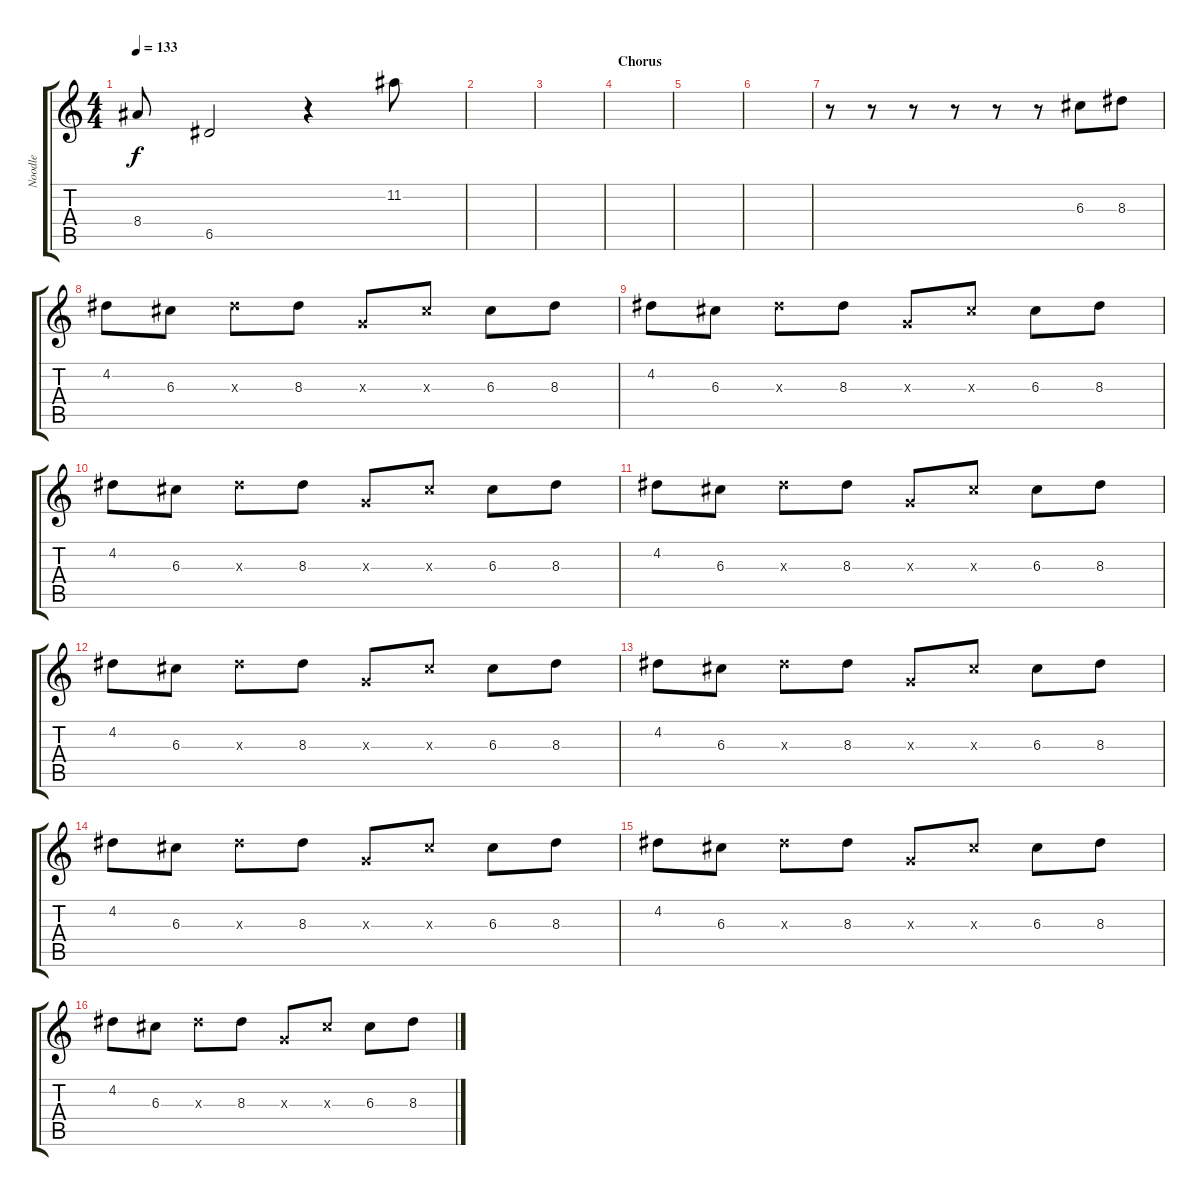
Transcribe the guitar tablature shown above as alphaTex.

\track ("Noodle" "Noodle") {instrument electricguitarjazz}
\staff {score tabs}
\tuning (E4 B3 G3 D3 A2 E2) {hide}
\ts (4 4)
\tempo 133
\clef g2
\ks c
8.4{t}.8{dy f} 6.5.2 r.4 11.2.8 |
|
|
\section ("" "Chorus")
|
|
|
r.8 r.8 r.8 r.8 r.8 r.8 6.3.8 8.3.8 |
4.2.8 6.3.8 8.3{x}.8 8.3.8 0.3{x}.8 6.3{x}.8 6.3.8 8.3.8 |
4.2.8 6.3.8 8.3{x}.8 8.3.8 0.3{x}.8 6.3{x}.8 6.3.8 8.3.8 |
4.2.8 6.3.8 8.3{x}.8 8.3.8 0.3{x}.8 6.3{x}.8 6.3.8 8.3.8 |
4.2.8 6.3.8 8.3{x}.8 8.3.8 0.3{x}.8 6.3{x}.8 6.3.8 8.3.8 |
4.2.8 6.3.8 8.3{x}.8 8.3.8 0.3{x}.8 6.3{x}.8 6.3.8 8.3.8 |
4.2.8 6.3.8 8.3{x}.8 8.3.8 0.3{x}.8 6.3{x}.8 6.3.8 8.3.8 |
4.2.8 6.3.8 8.3{x}.8 8.3.8 0.3{x}.8 6.3{x}.8 6.3.8 8.3.8 |
4.2.8 6.3.8 8.3{x}.8 8.3.8 0.3{x}.8 6.3{x}.8 6.3.8 8.3.8 |
4.2.8 6.3.8 8.3{x}.8 8.3.8 0.3{x}.8 6.3{x}.8 6.3.8 8.3.8
